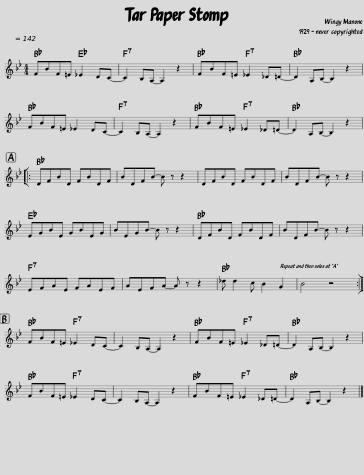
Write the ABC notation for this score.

X:1
L:1/8
M:4/4
I:linebreak $
K:Bb
V:1 treble
V:1
 FBF=E _E2 DC- | C2 B,A,- A,2 z2 | FBF=E _E2 _D=D- | D2 A,B,- B,2 z2 |$ FBF=E _E2 DC- | %5
 C2 B,A,- A,2 z2 | FBF=E _E2 _D=D- | D2 A,B,- B,2 z2 |:$ DFBD FBDF | BDFB- B z z2 | %10
 DFBD FBDF | BDFB- B z z2 |$ EGBE GBEG | BEGB- B z z2 | DFBD FBDF | %15
 BDFB- B z z2 |$ EFAE FAEF | AEFA- A z z2 | _d d2 c B2 G2 | B4 z4 :|$ %20
 FBF=E _E2 DC- | C2 B,A,- A,2 z2 | FBF=E _E2 _D=D- | D2 A,B,- B,2 z2 |$ FBF=E _E2 DC- | %25
 C2 B,A,- A,2 z2 | FBF=E _E2 _D=D- | D2 A,B,- B,2 z2 |] %28
